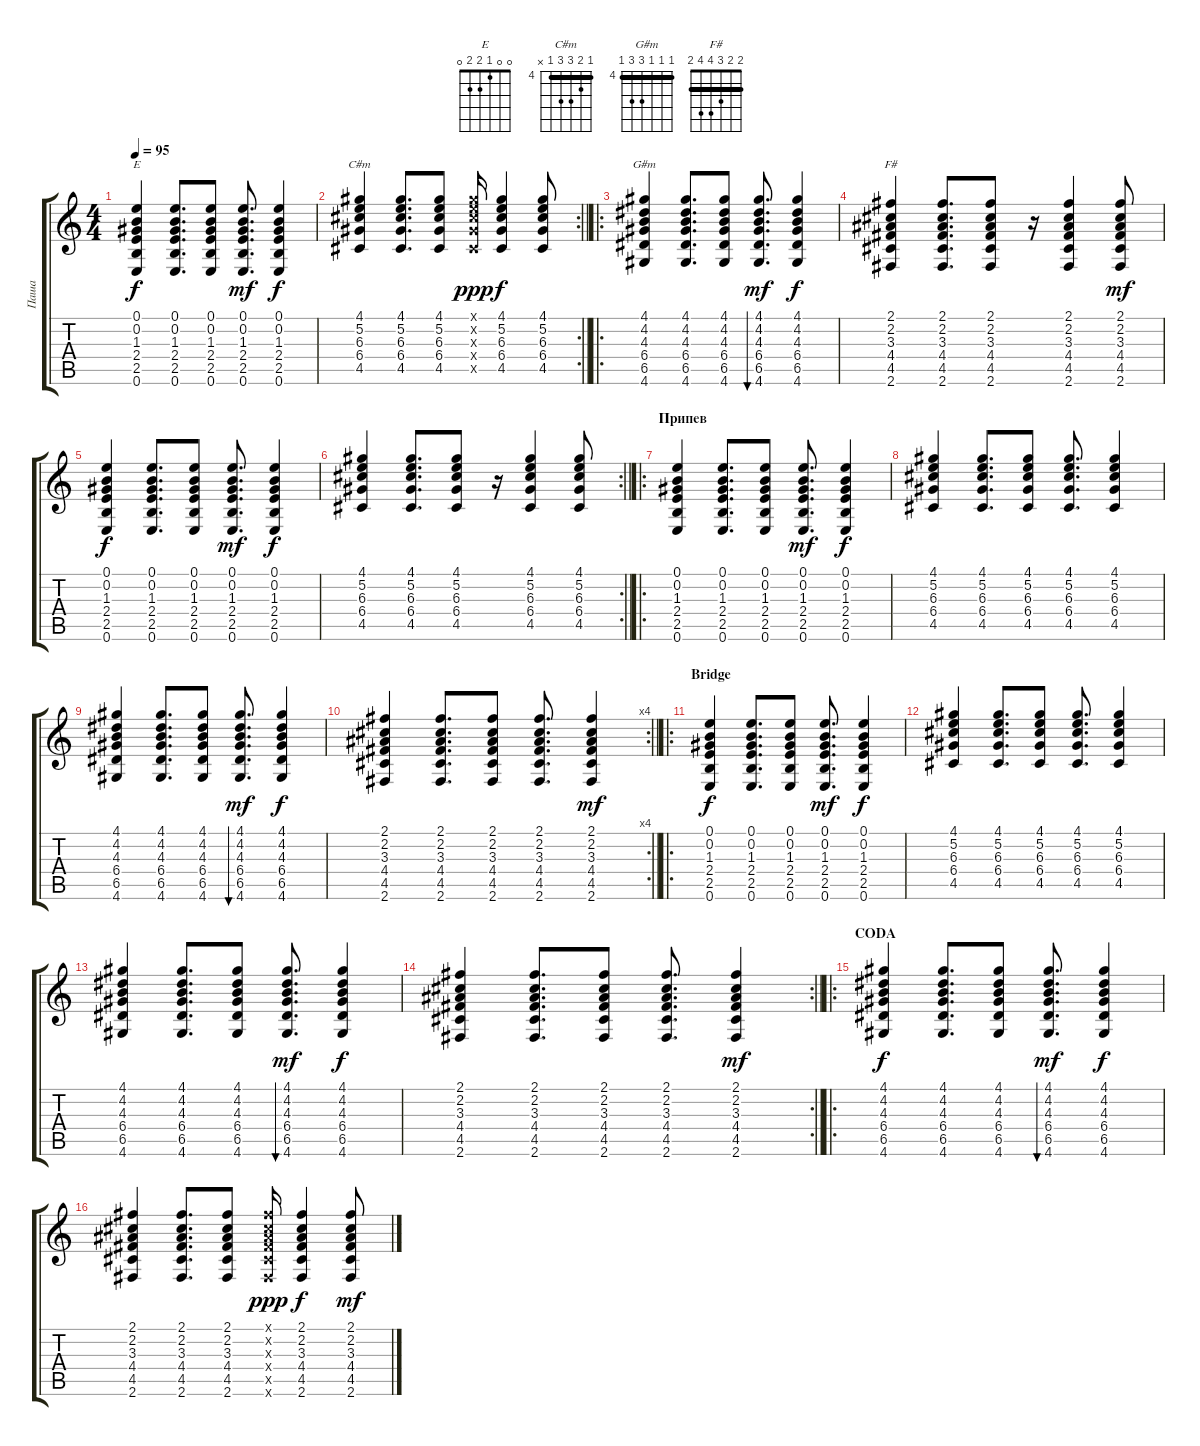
\track ("Паша" "Паша") {instrument acousticguitarnylon}
\staff {score tabs}
\tuning (E4 B3 G3 D3 A2 E2) {hide}
\chord ("E" 0 0 1 2 2 0)
\chord ("C#m" 4 5 6 6 4 x) {firstfret 4 barre 4}
\chord ("G#m" 4 4 4 6 6 4) {firstfret 4 barre 4}
\chord ("F#" 2 2 3 4 4 2) {barre 2}
\ts (4 4)
\tempo 95
\clef g2
\ks c
(0.1 0.2 1.3 2.4 2.5 0.6).4{ch "E" dy f} (0.1 0.2 1.3 2.4 2.5 0.6).8{d} (0.1 0.2 1.3 2.4 2.5 0.6).8 (0.1 0.2 1.3 2.4 2.5 0.6).8{d dy mf} (0.1 0.2 1.3 2.4 2.5 0.6).4{dy f} |
\rc 2
\barLineRight lightlight
(4.1 5.2 6.3 6.4 4.5).4{ch "C#m"} (4.1 5.2 6.3 6.4 4.5).8{d} (4.1 5.2 6.3 6.4 4.5).8 (4.1{x} 5.2{x} 6.3{x} 6.4{x} 4.5{x}).16{dy ppp} (4.1 5.2 6.3 6.4 4.5).4{dy f} (4.1 5.2 6.3 6.4 4.5).8 |
\ro
(4.1 4.2 4.3 6.4 6.5 4.6).4{ch "G#m"} (4.1 4.2 4.3 6.4 6.5 4.6).8{d} (4.1 4.2 4.3 6.4 6.5 4.6).8 (4.1 4.2 4.3 6.4 6.5 4.6).8{d bu 30 dy mf} (4.1 4.2 4.3 6.4 6.5 4.6).4{dy f} |
(2.1 2.2 3.3 4.4 4.5 2.6).4{ch "F#"} (2.1 2.2 3.3 4.4 4.5 2.6).8{d} (2.1 2.2 3.3 4.4 4.5 2.6).8 r.16 (2.1 2.2 3.3 4.4 4.5 2.6).4 (2.1 2.2 3.3 4.4 4.5 2.6).8{dy mf} |
(0.1 0.2 1.3 2.4 2.5 0.6).4{dy f} (0.1 0.2 1.3 2.4 2.5 0.6).8{d} (0.1 0.2 1.3 2.4 2.5 0.6).8 (0.1 0.2 1.3 2.4 2.5 0.6).8{d dy mf} (0.1 0.2 1.3 2.4 2.5 0.6).4{dy f} |
\rc 2
\barLineRight lightlight
(4.1 5.2 6.3 6.4 4.5).4 (4.1 5.2 6.3 6.4 4.5).8{d} (4.1 5.2 6.3 6.4 4.5).8 r.16 (4.1 5.2 6.3 6.4 4.5).4 (4.1 5.2 6.3 6.4 4.5).8 |
\ro
\section ("" "Припев")
(0.1 0.2 1.3 2.4 2.5 0.6).4 (0.1 0.2 1.3 2.4 2.5 0.6).8{d} (0.1 0.2 1.3 2.4 2.5 0.6).8 (0.1 0.2 1.3 2.4 2.5 0.6).8{d dy mf} (0.1 0.2 1.3 2.4 2.5 0.6).4{dy f} |
(4.1 5.2 6.3 6.4 4.5).4 (4.1 5.2 6.3 6.4 4.5).8{d} (4.1 5.2 6.3 6.4 4.5).8 (4.1 5.2 6.3 6.4 4.5).8{d} (4.1 5.2 6.3 6.4 4.5).4 |
(4.1 4.2 4.3 6.4 6.5 4.6).4 (4.1 4.2 4.3 6.4 6.5 4.6).8{d} (4.1 4.2 4.3 6.4 6.5 4.6).8 (4.1 4.2 4.3 6.4 6.5 4.6).8{d bu 30 dy mf} (4.1 4.2 4.3 6.4 6.5 4.6).4{dy f} |
\rc 4
\barLineRight lightlight
(2.1 2.2 3.3 4.4 4.5 2.6).4 (2.1 2.2 3.3 4.4 4.5 2.6).8{d} (2.1 2.2 3.3 4.4 4.5 2.6).8 (2.1 2.2 3.3 4.4 4.5 2.6).8{d} (2.1 2.2 3.3 4.4 4.5 2.6).4{dy mf} |
\ro
\section ("" "Bridge")
(0.1 0.2 1.3 2.4 2.5 0.6).4{dy f} (0.1 0.2 1.3 2.4 2.5 0.6).8{d} (0.1 0.2 1.3 2.4 2.5 0.6).8 (0.1 0.2 1.3 2.4 2.5 0.6).8{d dy mf} (0.1 0.2 1.3 2.4 2.5 0.6).4{dy f} |
(4.1 5.2 6.3 6.4 4.5).4 (4.1 5.2 6.3 6.4 4.5).8{d} (4.1 5.2 6.3 6.4 4.5).8 (4.1 5.2 6.3 6.4 4.5).8{d} (4.1 5.2 6.3 6.4 4.5).4 |
(4.1 4.2 4.3 6.4 6.5 4.6).4 (4.1 4.2 4.3 6.4 6.5 4.6).8{d} (4.1 4.2 4.3 6.4 6.5 4.6).8 (4.1 4.2 4.3 6.4 6.5 4.6).8{d bu 30 dy mf} (4.1 4.2 4.3 6.4 6.5 4.6).4{dy f} |
\rc 2
\barLineRight lightlight
(2.1 2.2 3.3 4.4 4.5 2.6).4 (2.1 2.2 3.3 4.4 4.5 2.6).8{d} (2.1 2.2 3.3 4.4 4.5 2.6).8 (2.1 2.2 3.3 4.4 4.5 2.6).8{d} (2.1 2.2 3.3 4.4 4.5 2.6).4{dy mf} |
\ro
\section ("" "CODA")
(4.1 4.2 4.3 6.4 6.5 4.6).4{dy f} (4.1 4.2 4.3 6.4 6.5 4.6).8{d} (4.1 4.2 4.3 6.4 6.5 4.6).8 (4.1 4.2 4.3 6.4 6.5 4.6).8{d bu 30 dy mf} (4.1 4.2 4.3 6.4 6.5 4.6).4{dy f} |
(2.1 2.2 3.3 4.4 4.5 2.6).4 (2.1 2.2 3.3 4.4 4.5 2.6).8{d} (2.1 2.2 3.3 4.4 4.5 2.6).8 (2.1{x} 2.2{x} 3.3{x} 4.4{x} 4.5{x} 2.6{x}).16{dy ppp} (2.1 2.2 3.3 4.4 4.5 2.6).4{dy f} (2.1 2.2 3.3 4.4 4.5 2.6).8{dy mf}
